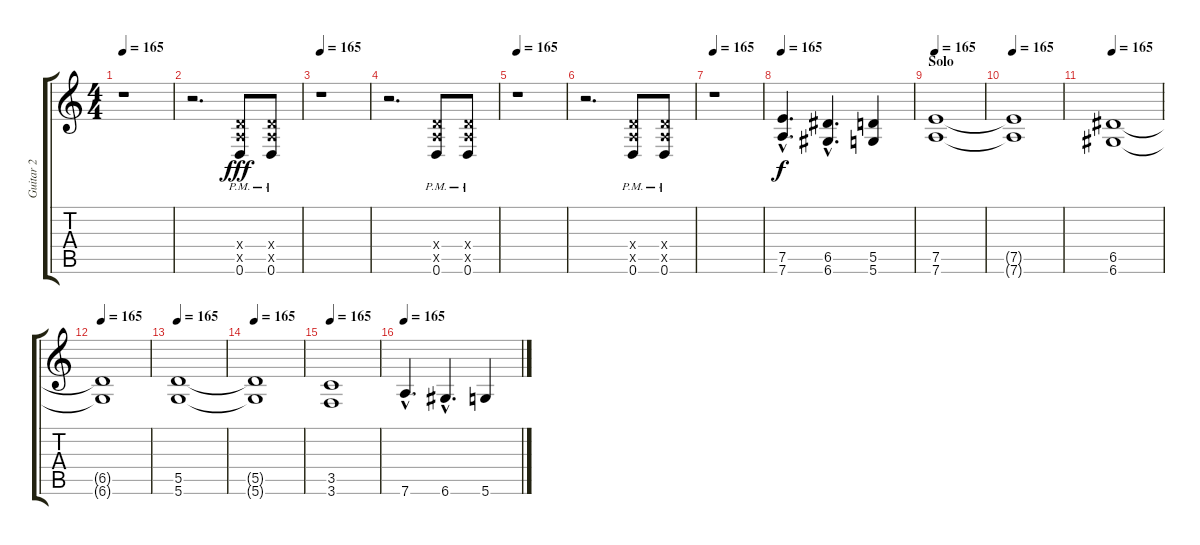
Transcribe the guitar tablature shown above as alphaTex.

\track ("Guitar 2" "Guitar 2") {instrument overdrivenguitar}
\staff {score tabs}
\tuning (E4 B3 G3 D3 A2 D2) {hide}
\ts (4 4)
\tempo 165
\clef g2
\ks c
r.1{dy f} |
r.2{d} (0.4{x} 0.5{x} 0.6{pm}).8{dy fff} (0.4{x} 0.5{x} 0.6{pm}).8 |
\tempo 165
r.1 |
r.2{d} (0.4{x} 0.5{x} 0.6{pm}).8 (0.4{x} 0.5{x} 0.6{pm}).8 |
\tempo 165
r.1 |
r.2{d} (0.4{x} 0.5{x} 0.6{pm}).8 (0.4{x} 0.5{x} 0.6{pm}).8 |
\tempo 165
r.1 |
\tempo 165
(7.5{hac} 7.6{hac}).4{d dy f} (6.5{hac} 6.6{hac}).4{d} (5.5 5.6).4 |
\section ("" "Solo")
\tempo 165
(7.5 7.6).1 |
\tempo 165
(7.5{t} 7.6{t}).1 |
\tempo 165
(6.5 6.6).1 |
\tempo 165
(6.5{t} 6.6{t}).1 |
\tempo 165
(5.5 5.6).1 |
\tempo 165
(5.5{t} 5.6{t}).1 |
\tempo 165
(3.5 3.6).1 |
\tempo 165
7.6{hac}.4{d} 6.6{hac}.4{d} 5.6.4
